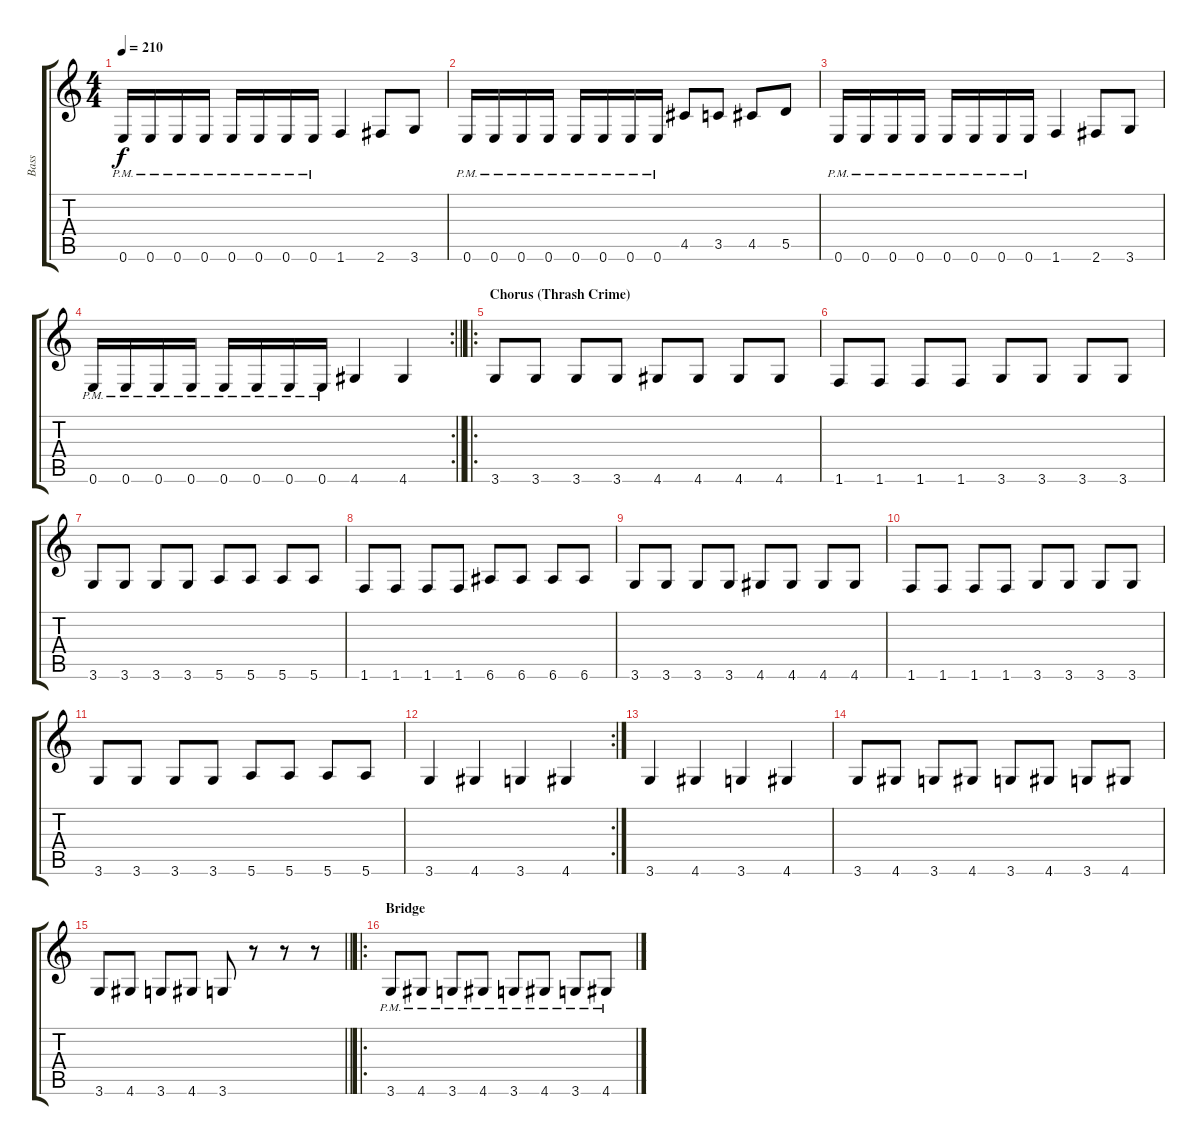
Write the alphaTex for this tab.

\track ("Bass" "Bass") {instrument electricbasspick}
\staff {score tabs}
\tuning (E4 B3 G3 D3 A2 E2) {hide}
\ts (4 4)
\tempo 210
\clef g2
\ks c
0.6{pm}.16{dy f} 0.6{pm}.16 0.6{pm}.16 0.6{pm}.16 0.6{pm}.16 0.6{pm}.16 0.6{pm}.16 0.6{pm}.16 1.6.4 2.6.8 3.6.8 |
0.6{pm}.16 0.6{pm}.16 0.6{pm}.16 0.6{pm}.16 0.6{pm}.16 0.6{pm}.16 0.6{pm}.16 0.6{pm}.16 4.5.8 3.5.8 4.5.8 5.5.8 |
0.6{pm}.16 0.6{pm}.16 0.6{pm}.16 0.6{pm}.16 0.6{pm}.16 0.6{pm}.16 0.6{pm}.16 0.6{pm}.16 1.6.4 2.6.8 3.6.8 |
\rc 2
\barLineRight lightlight
0.6{pm}.16 0.6{pm}.16 0.6{pm}.16 0.6{pm}.16 0.6{pm}.16 0.6{pm}.16 0.6{pm}.16 0.6{pm}.16 4.6.4 4.6.4 |
\ro
\section ("" "Chorus (Thrash Crime)")
3.6.8 3.6.8 3.6.8 3.6.8 4.6.8 4.6.8 4.6.8 4.6.8 |
1.6.8 1.6.8 1.6.8 1.6.8 3.6.8 3.6.8 3.6.8 3.6.8 |
3.6.8 3.6.8 3.6.8 3.6.8 5.6.8 5.6.8 5.6.8 5.6.8 |
1.6.8 1.6.8 1.6.8 1.6.8 6.6.8 6.6.8 6.6.8 6.6.8 |
3.6.8 3.6.8 3.6.8 3.6.8 4.6.8 4.6.8 4.6.8 4.6.8 |
1.6.8 1.6.8 1.6.8 1.6.8 3.6.8 3.6.8 3.6.8 3.6.8 |
3.6.8 3.6.8 3.6.8 3.6.8 5.6.8 5.6.8 5.6.8 5.6.8 |
\rc 2
3.6.4 4.6.4 3.6.4 4.6.4 |
3.6.4 4.6.4 3.6.4 4.6.4 |
3.6.8 4.6.8 3.6.8 4.6.8 3.6.8 4.6.8 3.6.8 4.6.8 |
\barLineRight lightlight
3.6.8 4.6.8 3.6.8 4.6.8 3.6.8 r.8 r.8 r.8 |
\ro
\section ("" "Bridge")
3.6{pm}.8 4.6{pm}.8 3.6{pm}.8 4.6{pm}.8 3.6{pm}.8 4.6{pm}.8 3.6{pm}.8 4.6{pm}.8
